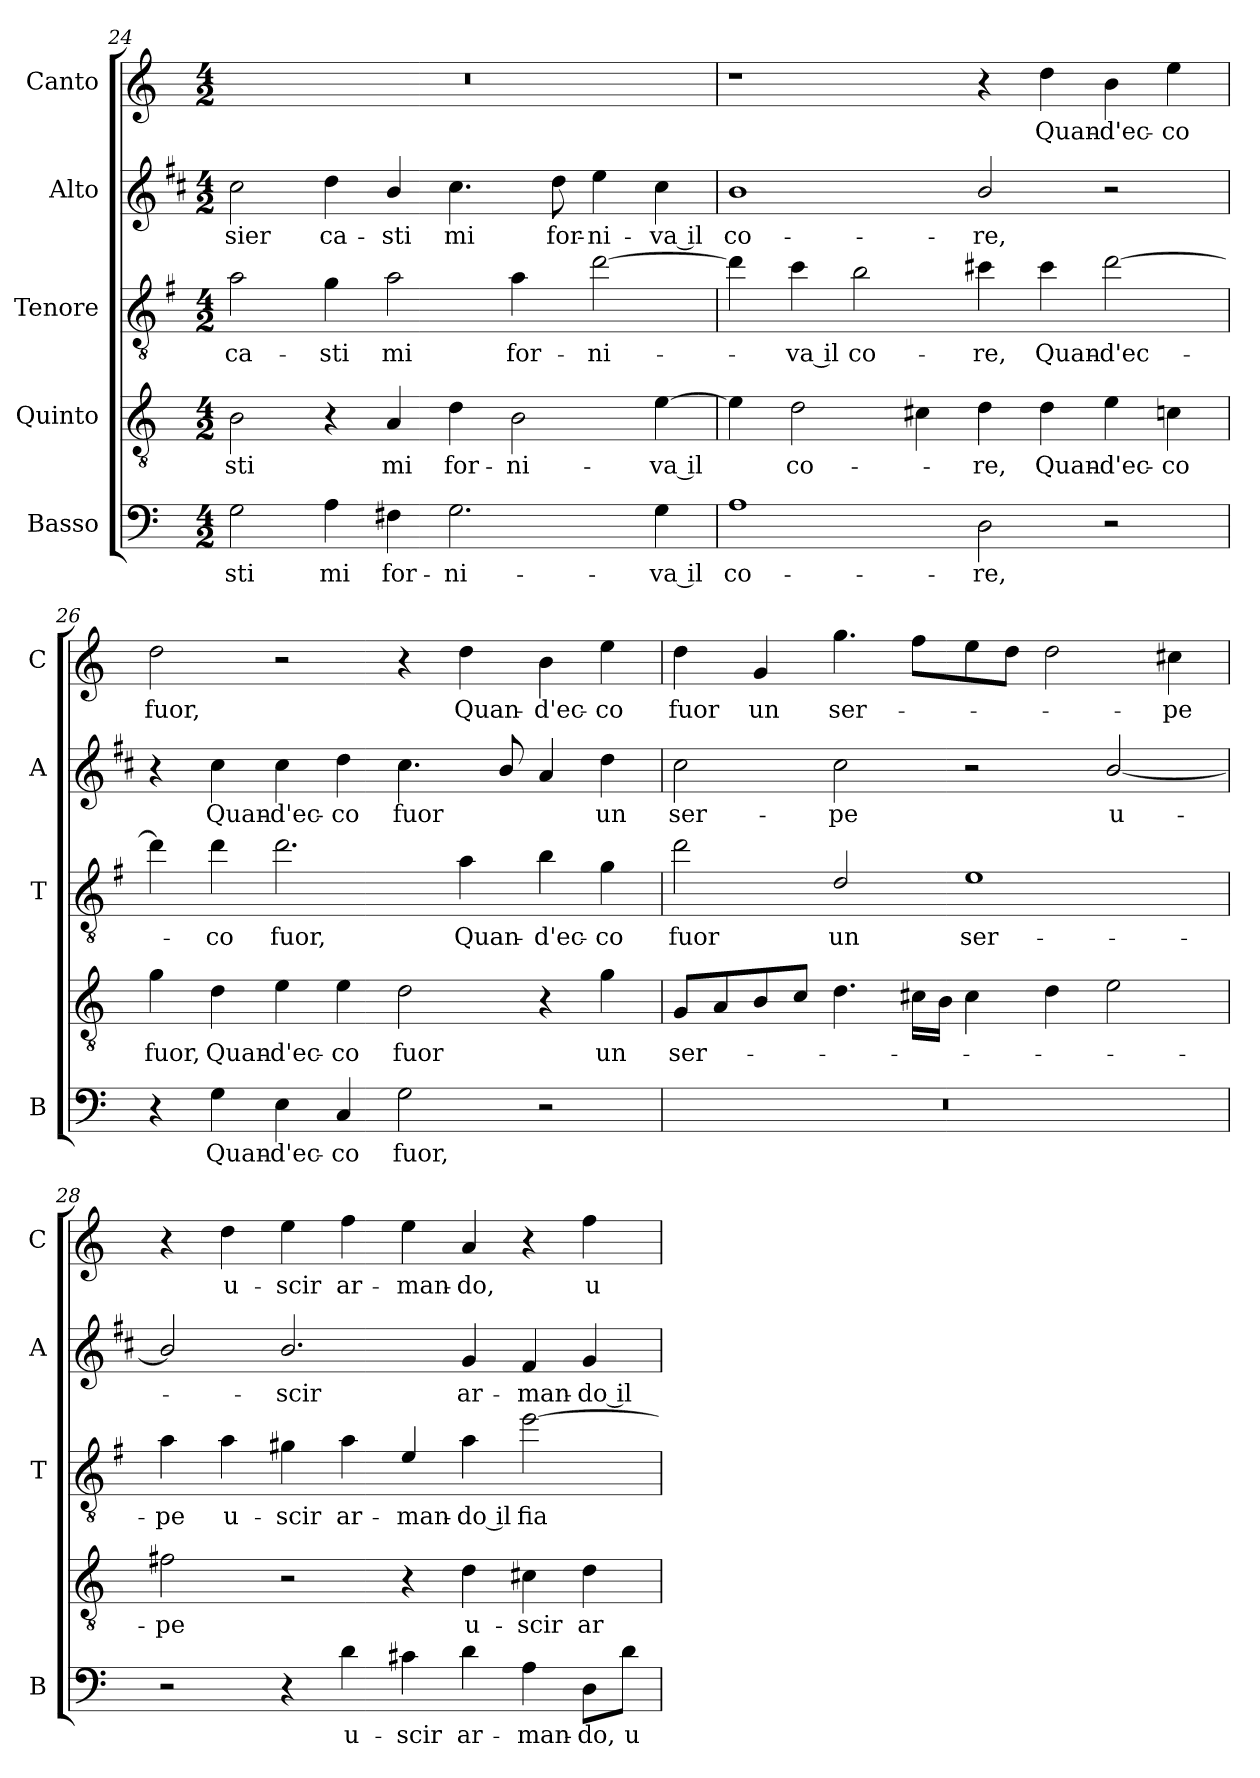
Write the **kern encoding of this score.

**kern	**text	**kern	**text	**kern	**text	**kern	**text	**kern	**text
*part5	*part5	*part4	*part4	*part3	*part3	*part2	*part2	*part1	*part1
*staff5	*staff5	*staff4	*staff4	*staff3	*staff3	*staff2	*staff2	*staff1	*staff1
*I"Basso	*	*I"Quinto	*	*I"Tenore	*	*I"Alto	*	*I"Canto	*
*I'B	*	*	*	*I'T	*	*I'A	*	*I'C	*
*clefF4	*	*clefGv2	*	*clefGv2	*	*clefG2	*	*clefG2	*
*	*	*	*	*ITrd4c7	*	*ITrd1c2	*	*	*
*k[]	*	*k[]	*	*k[]	*	*k[]	*	*k[]	*
*C:	*	*C:	*	*C:	*	*C:	*	*C:	*
*M4/2	*	*M4/2	*	*M4/2	*	*M4/2	*	*M4/2	*
=24	=24	=24	=24	=24	=24	=24	=24	=24	=24
!	!LO:LY:b	!	!LO:LY:b	!	!LO:LY:b	!	!LO:LY:b	!	!
2G\	-sti	2B\	-sti	2d\	ca-	2b\	-sier	0r	.
!	!LO:LY:b	!	!	!	!LO:LY:b	!	!LO:LY:b	!	!
4A\	mi	4r	.	4c\	-sti	4cc\	ca-	.	.
!	!LO:LY:b	!	!LO:LY:b	!	!LO:LY:b	!	!LO:LY:b	!	!
4F#X\	for-	4A/	mi	2d\	mi	4a/	-sti	.	.
!	!LO:LY:b	!	!LO:LY:b	!	!	!	!LO:LY:b	!	!
2.G\	-ni-	4d\	for-	.	.	4.b\	mi	.	.
!	!	!	!LO:LY:b	!	!LO:LY:b	!	!	!	!
.	.	2B\	-ni-	4d\	for-	.	.	.	.
!	!	!	!	!	!	!	!LO:LY:b	!	!
.	.	.	.	.	.	8cc\	for-	.	.
!	!	!	!	!	!LO:LY:b	!	!LO:LY:b	!	!
.	.	.	.	[2g\	-ni-	4dd\	-ni-	.	.
!	!LO:LY:b	!	!LO:LY:b	!	!	!	!LO:LY:b	!	!
4G\	-va il	[4e\	-va il	.	.	4b\	-va il	.	.
!!LO:LB:g=z
=25	=25	=25	=25	=25	=25	=25	=25	=25	=25
!	!LO:LY:b	!	!	!	!	!	!LO:LY:b	!	!
1A	co-	4e\]	.	4g\]	.	1a	co-	1r	.
!	!	!	!LO:LY:b	!	!LO:LY:b	!	!	!	!
.	.	2d\	co-	4f\	-va il	.	.	.	.
!	!	!	!	!	!LO:LY:b	!	!	!	!
.	.	.	.	2e\	co-	.	.	.	.
.	.	4c#X\	.	.	.	.	.	.	.
!	!LO:LY:b	!	!LO:LY:b	!	!LO:LY:b	!	!LO:LY:b	!	!
2D\	-re,	4d\	-re,	4f#X\	-re,	2a/	-re,	4r	.
!	!	!	!LO:LY:b	!	!LO:LY:b	!	!	!	!LO:LY:b
.	.	4d\	Quan-	4f#\	Quan-	.	.	4dd\	Quan-
!	!	!	!LO:LY:b	!	!LO:LY:b	!	!	!	!LO:LY:b
2r	.	4e\	-d'ec-	[2g\	-d'ec-	2r	.	4b\	-d'ec-
!	!	!	!LO:LY:b	!	!	!	!	!	!LO:LY:b
.	.	4cn\	-co	.	.	.	.	4ee\	-co
=26	=26	=26	=26	=26	=26	=26	=26	=26	=26
!	!	!	!LO:LY:b	!	!	!	!	!	!LO:LY:b
4r	.	4g\	fuor,	4g\]	.	4r	.	2dd\	fuor,
!	!LO:LY:b	!	!LO:LY:b	!	!LO:LY:b	!	!LO:LY:b	!	!
4G\	Quan-	4d\	Quan-	4g\	-co	4b\	Quan-	.	.
!	!LO:LY:b	!	!LO:LY:b	!	!LO:LY:b	!	!LO:LY:b	!	!
4E\	-d'ec-	4e\	-d'ec-	2.g\	fuor,	4b\	-d'ec-	2r	.
!	!LO:LY:b	!	!LO:LY:b	!	!	!	!LO:LY:b	!	!
4C/	-co	4e\	-co	.	.	4cc\	-co	.	.
!	!LO:LY:b	!	!LO:LY:b	!	!	!	!LO:LY:b	!	!
2G\	fuor,	2d\	fuor	.	.	4.b\	fuor	4r	.
!	!	!	!	!	!LO:LY:b	!	!	!	!LO:LY:b
.	.	.	.	4d\	Quan-	.	.	4dd\	Quan-
.	.	.	.	.	.	8a/	.	.	.
!	!	!	!	!	!LO:LY:b	!	!	!	!LO:LY:b
2r	.	4r	.	4e\	-d'ec-	4g/	.	4b\	-d'ec-
!	!	!	!LO:LY:b	!	!LO:LY:b	!	!LO:LY:b	!	!LO:LY:b
.	.	4g\	un	4c\	-co	4cc\	un	4ee\	-co
=27	=27	=27	=27	=27	=27	=27	=27	=27	=27
!	!	!	!LO:LY:b	!	!LO:LY:b	!	!LO:LY:b	!	!LO:LY:b
0r	.	8G/L	ser-	2g\	fuor	2b\	ser-	4dd\	fuor
.	.	8A/	.	.	.	.	.	.	.
!	!	!	!	!	!	!	!	!	!LO:LY:b
.	.	8B/	.	.	.	.	.	4g/	un
.	.	8c/J	.	.	.	.	.	.	.
!	!	!	!	!	!LO:LY:b	!	!LO:LY:b	!	!LO:LY:b
.	.	4.d\	.	2G/	un	2b\	-pe	4.gg\	ser-
.	.	16c#X\LL	.	.	.	.	.	8ff\L	.
.	.	16B\JJ	.	.	.	.	.	.	.
!	!	!	!	!	!LO:LY:b	!	!	!	!
.	.	4c#\	.	1A	ser-	2r	.	8ee\	.
.	.	.	.	.	.	.	.	8dd\J	.
.	.	4d\	.	.	.	.	.	2dd\	.
!	!	!	!	!	!	!	!LO:LY:b	!	!
.	.	2e\	.	.	.	[2a/	u-	.	.
!	!	!	!	!	!	!	!	!	!LO:LY:b
.	.	.	.	.	.	.	.	4cc#X\	-pe
=28	=28	=28	=28	=28	=28	=28	=28	=28	=28
!	!	!	!LO:LY:b	!	!LO:LY:b	!	!	!	!
2r	.	2f#X\	-pe	4d\	-pe	2a/]	.	4r	.
!	!	!	!	!	!LO:LY:b	!	!	!	!LO:LY:b
.	.	.	.	4d\	u-	.	.	4dd\	u-
!	!	!	!	!	!LO:LY:b	!	!LO:LY:b	!	!LO:LY:b
4r	.	2r	.	4c#X\	-scir	2.a/	-scir	4ee\	-scir
!	!LO:LY:b	!	!	!	!LO:LY:b	!	!	!	!LO:LY:b
4d\	u-	.	.	4d\	ar-	.	.	4ff\	ar-
!	!LO:LY:b	!	!	!	!LO:LY:b	!	!	!	!LO:LY:b
4c#X\	-scir	4r	.	4A/	-man-	.	.	4ee\	-man-
!	!LO:LY:b	!	!LO:LY:b	!	!LO:LY:b	!	!LO:LY:b	!	!LO:LY:b
4d\	ar-	4d\	u-	4d\	-do il	4f/	ar-	4a/	-do,
!	!LO:LY:b	!	!LO:LY:b	!	!LO:LY:b	!	!LO:LY:b	!	!
4A\	-man-	4c#X\	-scir	[2a\	fia-	4e/	-man-	4r	.
!	!LO:LY:b	!	!LO:LY:b	!	!	!	!LO:LY:b	!	!LO:LY:b
8D\L	-do,	4d\	ar-	.	.	4f/	-do il	4ff\	u-
!	!LO:LY:b	!	!	!	!	!	!	!	!
8d\J	u-	.	.	.	.	.	.	.	.
=	=	=	=	=	=	=	=	=	=
*-	*-	*-	*-	*-	*-	*-	*-	*-	*-
